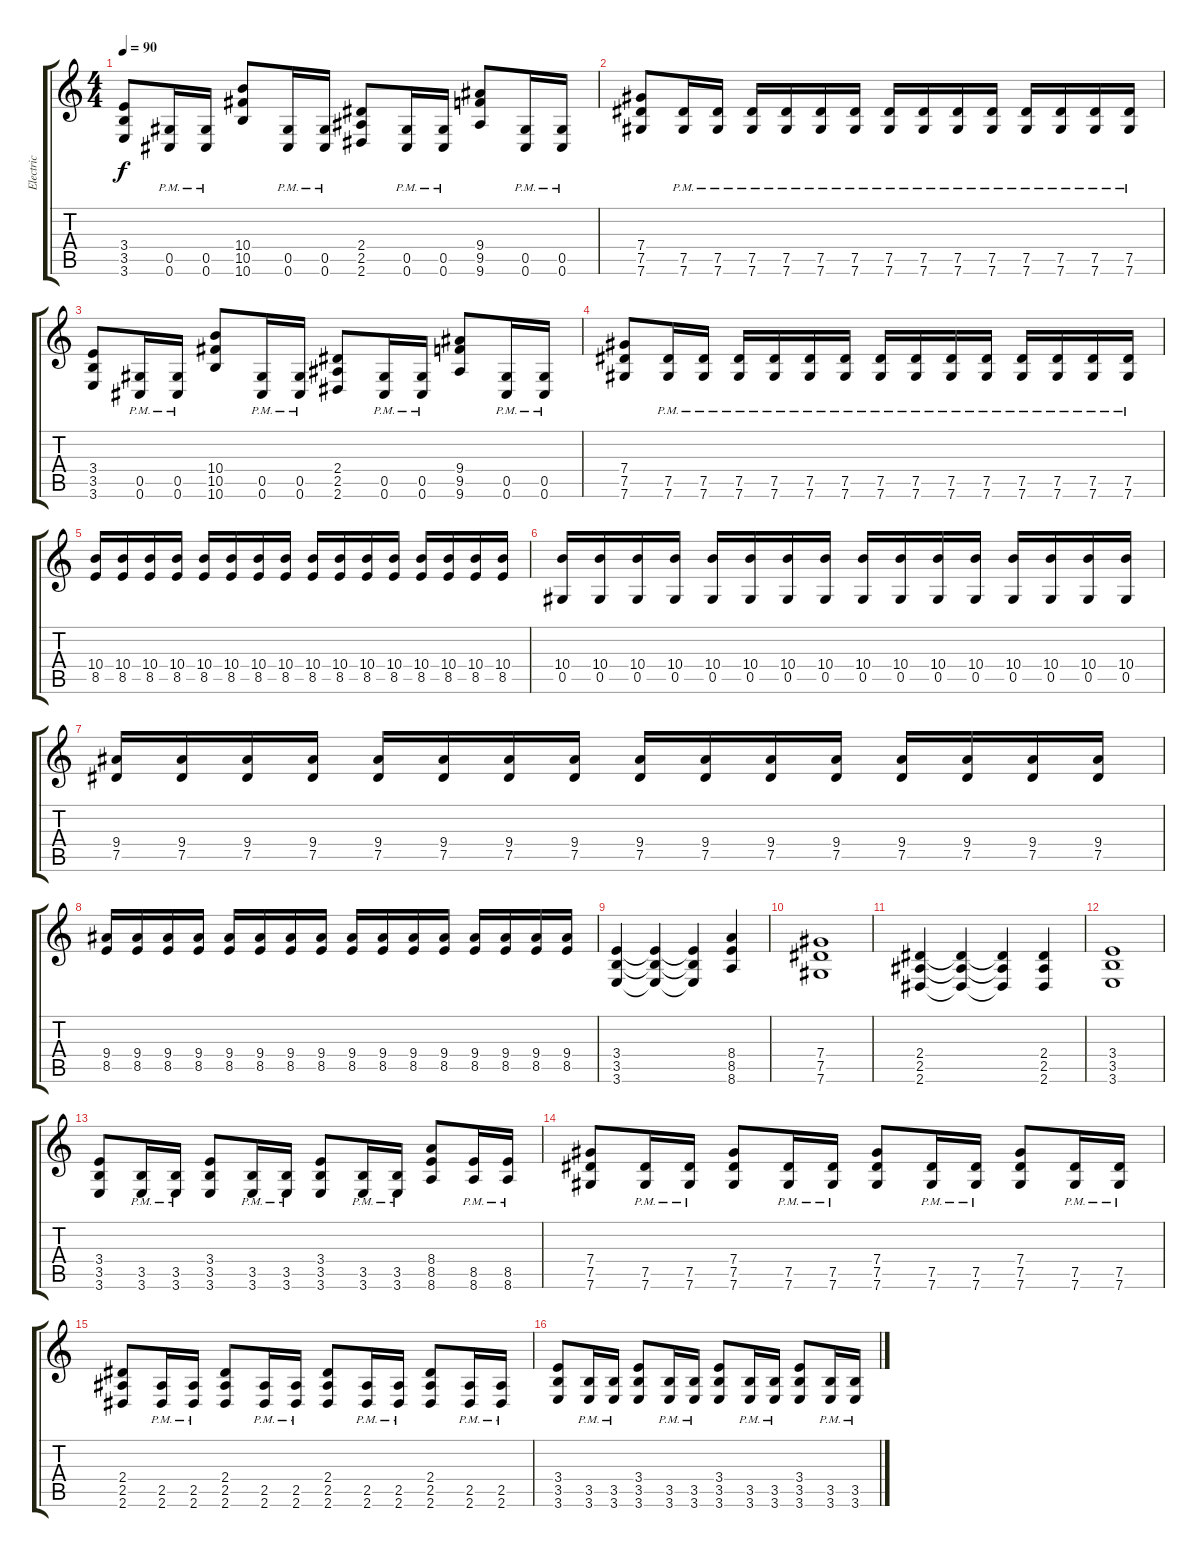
\track ("Electric" "Electric") {instrument electricguitarclean}
\staff {score tabs}
\tuning (Eb4 Bb3 Gb3 Db3 Ab2 Db2) {hide}
\ts (4 4)
\tempo 90
\clef g2
\ks c
(3.4 3.5 3.6).8{dy f} (0.5{pm} 0.6{pm}).16 (0.5{pm} 0.6{pm}).16 (10.4 10.5 10.6).8 (0.5{pm} 0.6{pm}).16 (0.5{pm} 0.6{pm}).16 (2.4 2.5 2.6).8 (0.5{pm} 0.6{pm}).16 (0.5{pm} 0.6{pm}).16 (9.4 9.5 9.6).8 (0.5{pm} 0.6{pm}).16 (0.5{pm} 0.6{pm}).16 |
(7.4 7.5 7.6).8 (7.5{pm} 7.6{pm}).16 (7.5{pm} 7.6{pm}).16 (7.5{pm} 7.6{pm}).16 (7.5{pm} 7.6{pm}).16 (7.5{pm} 7.6{pm}).16 (7.5{pm} 7.6{pm}).16 (7.5{pm} 7.6{pm}).16 (7.5{pm} 7.6{pm}).16 (7.5{pm} 7.6{pm}).16 (7.5{pm} 7.6{pm}).16 (7.5{pm} 7.6{pm}).16 (7.5{pm} 7.6{pm}).16 (7.5{pm} 7.6{pm}).16 (7.5{pm} 7.6{pm}).16 |
(3.4 3.5 3.6).8 (0.5{pm} 0.6{pm}).16 (0.5{pm} 0.6{pm}).16 (10.4 10.5 10.6).8 (0.5{pm} 0.6{pm}).16 (0.5{pm} 0.6{pm}).16 (2.4 2.5 2.6).8 (0.5{pm} 0.6{pm}).16 (0.5{pm} 0.6{pm}).16 (9.4 9.5 9.6).8 (0.5{pm} 0.6{pm}).16 (0.5{pm} 0.6{pm}).16 |
(7.4 7.5 7.6).8 (7.5{pm} 7.6{pm}).16 (7.5{pm} 7.6{pm}).16 (7.5{pm} 7.6{pm}).16 (7.5{pm} 7.6{pm}).16 (7.5{pm} 7.6{pm}).16 (7.5{pm} 7.6{pm}).16 (7.5{pm} 7.6{pm}).16 (7.5{pm} 7.6{pm}).16 (7.5{pm} 7.6{pm}).16 (7.5{pm} 7.6{pm}).16 (7.5{pm} 7.6{pm}).16 (7.5{pm} 7.6{pm}).16 (7.5{pm} 7.6{pm}).16 (7.5{pm} 7.6{pm}).16 |
(10.4 8.5).16 (10.4 8.5).16 (10.4 8.5).16 (10.4 8.5).16 (10.4 8.5).16 (10.4 8.5).16 (10.4 8.5).16 (10.4 8.5).16 (10.4 8.5).16 (10.4 8.5).16 (10.4 8.5).16 (10.4 8.5).16 (10.4 8.5).16 (10.4 8.5).16 (10.4 8.5).16 (10.4 8.5).16 |
(10.4 0.5).16 (10.4 0.5).16 (10.4 0.5).16 (10.4 0.5).16 (10.4 0.5).16 (10.4 0.5).16 (10.4 0.5).16 (10.4 0.5).16 (10.4 0.5).16 (10.4 0.5).16 (10.4 0.5).16 (10.4 0.5).16 (10.4 0.5).16 (10.4 0.5).16 (10.4 0.5).16 (10.4 0.5).16 |
(9.4 7.5).16 (9.4 7.5).16 (9.4 7.5).16 (9.4 7.5).16 (9.4 7.5).16 (9.4 7.5).16 (9.4 7.5).16 (9.4 7.5).16 (9.4 7.5).16 (9.4 7.5).16 (9.4 7.5).16 (9.4 7.5).16 (9.4 7.5).16 (9.4 7.5).16 (9.4 7.5).16 (9.4 7.5).16 |
(9.4 8.5).16 (9.4 8.5).16 (9.4 8.5).16 (9.4 8.5).16 (9.4 8.5).16 (9.4 8.5).16 (9.4 8.5).16 (9.4 8.5).16 (9.4 8.5).16 (9.4 8.5).16 (9.4 8.5).16 (9.4 8.5).16 (9.4 8.5).16 (9.4 8.5).16 (9.4 8.5).16 (9.4 8.5).16 |
(3.4 3.5 3.6).4 (3.4{t} 3.5{t} 3.6{t}).4 (3.4{t} 3.5{t} 3.6{t}).4 (8.4 8.5 8.6).4 |
(7.4 7.5 7.6).1 |
(2.4 2.5 2.6).4 (2.4{t} 2.5{t} 2.6{t}).4 (2.4{t} 2.5{t} 2.6{t}).4 (2.4 2.5 2.6).4 |
(3.4 3.5 3.6).1 |
(3.4 3.5 3.6).8 (3.5{pm} 3.6{pm}).16 (3.5{pm} 3.6{pm}).16 (3.4 3.5 3.6).8 (3.5{pm} 3.6{pm}).16 (3.5{pm} 3.6{pm}).16 (3.4 3.5 3.6).8 (3.5{pm} 3.6{pm}).16 (3.5{pm} 3.6{pm}).16 (8.4 8.5 8.6).8 (8.5{pm} 8.6{pm}).16 (8.5{pm} 8.6{pm}).16 |
(7.4 7.5 7.6).8 (7.5{pm} 7.6{pm}).16 (7.5{pm} 7.6{pm}).16 (7.4 7.5 7.6).8 (7.5{pm} 7.6{pm}).16 (7.5{pm} 7.6{pm}).16 (7.4 7.5 7.6).8 (7.5{pm} 7.6{pm}).16 (7.5{pm} 7.6{pm}).16 (7.4 7.5 7.6).8 (7.5{pm} 7.6{pm}).16 (7.5{pm} 7.6{pm}).16 |
(2.4 2.5 2.6).8 (2.5{pm} 2.6{pm}).16 (2.5{pm} 2.6{pm}).16 (2.4 2.5 2.6).8 (2.5{pm} 2.6{pm}).16 (2.5{pm} 2.6{pm}).16 (2.4 2.5 2.6).8 (2.5{pm} 2.6{pm}).16 (2.5{pm} 2.6{pm}).16 (2.4 2.5 2.6).8 (2.5{pm} 2.6{pm}).16 (2.5{pm} 2.6{pm}).16 |
(3.4 3.5 3.6).8 (3.5{pm} 3.6{pm}).16 (3.5{pm} 3.6{pm}).16 (3.4 3.5 3.6).8 (3.5{pm} 3.6{pm}).16 (3.5{pm} 3.6{pm}).16 (3.4 3.5 3.6).8 (3.5{pm} 3.6{pm}).16 (3.5{pm} 3.6{pm}).16 (3.4 3.5 3.6).8 (3.5{pm} 3.6{pm}).16 (3.5{pm} 3.6{pm}).16
